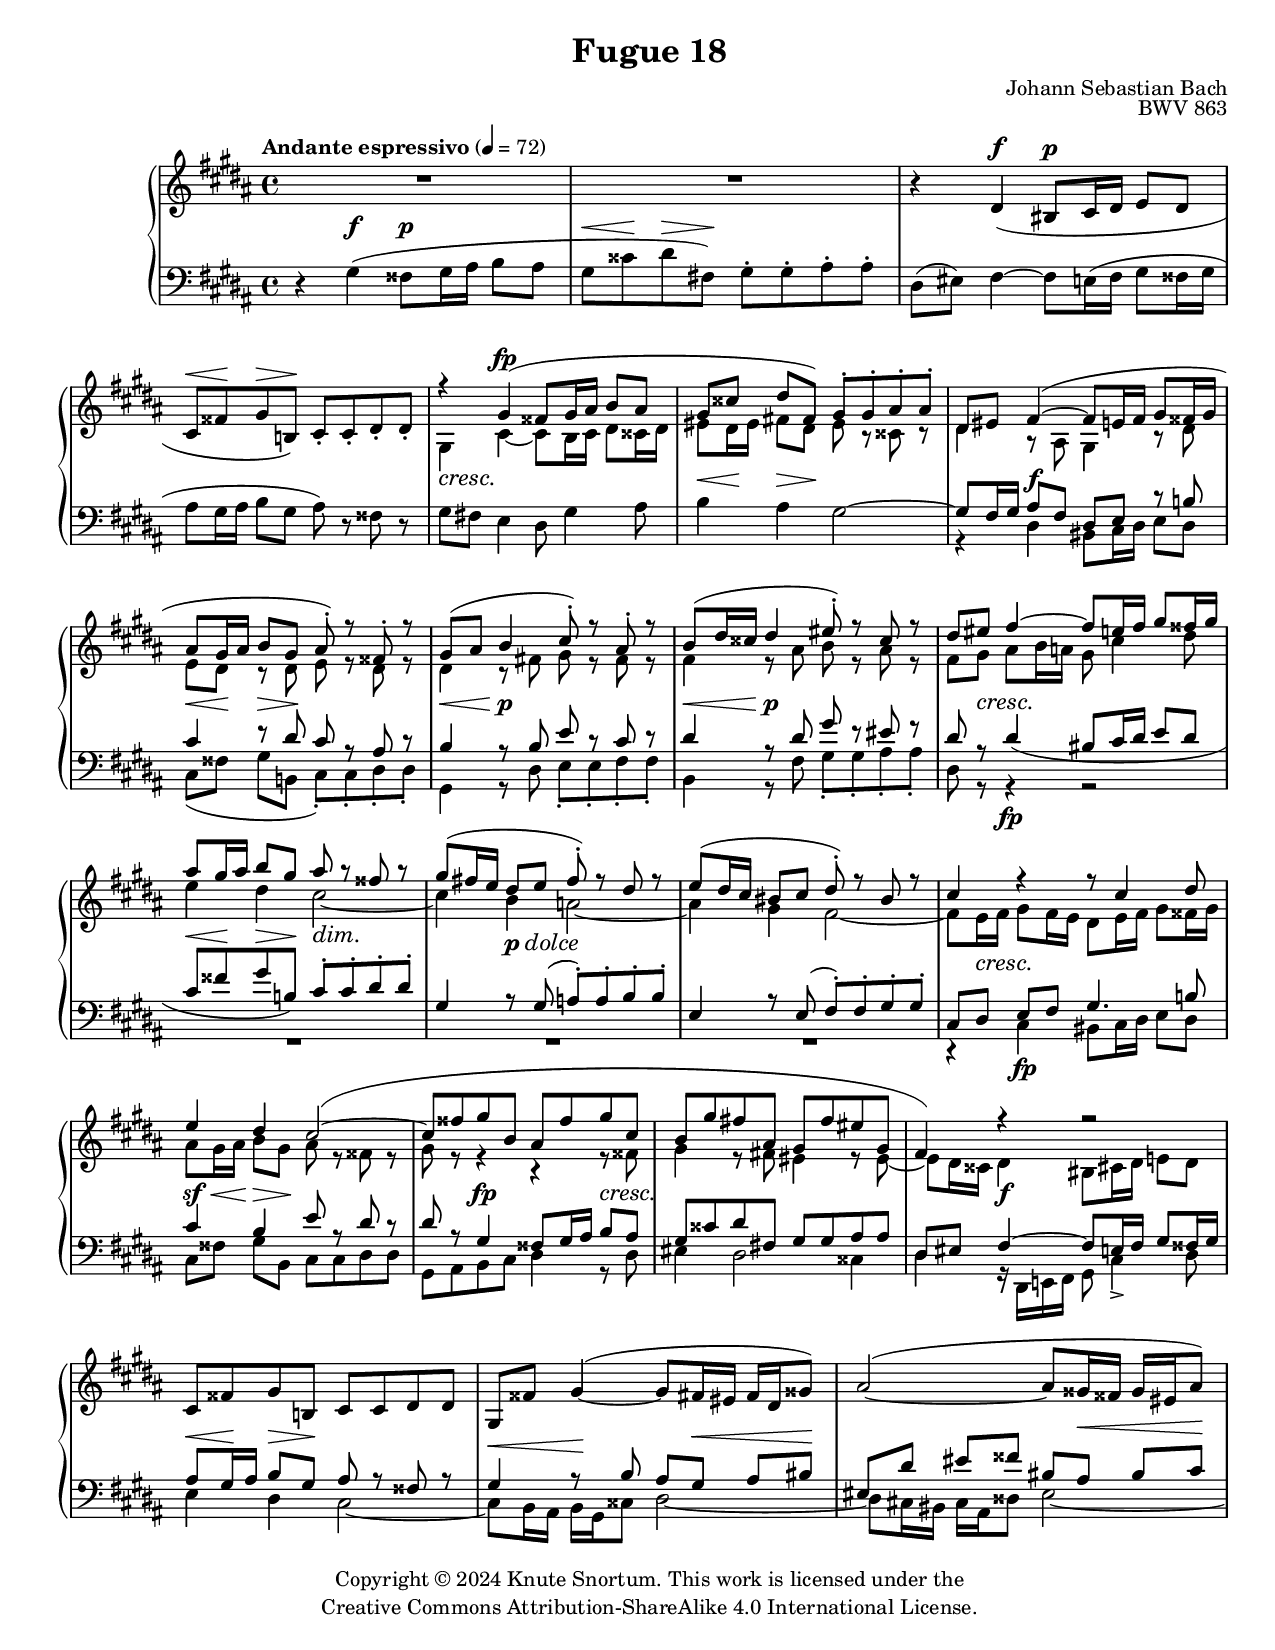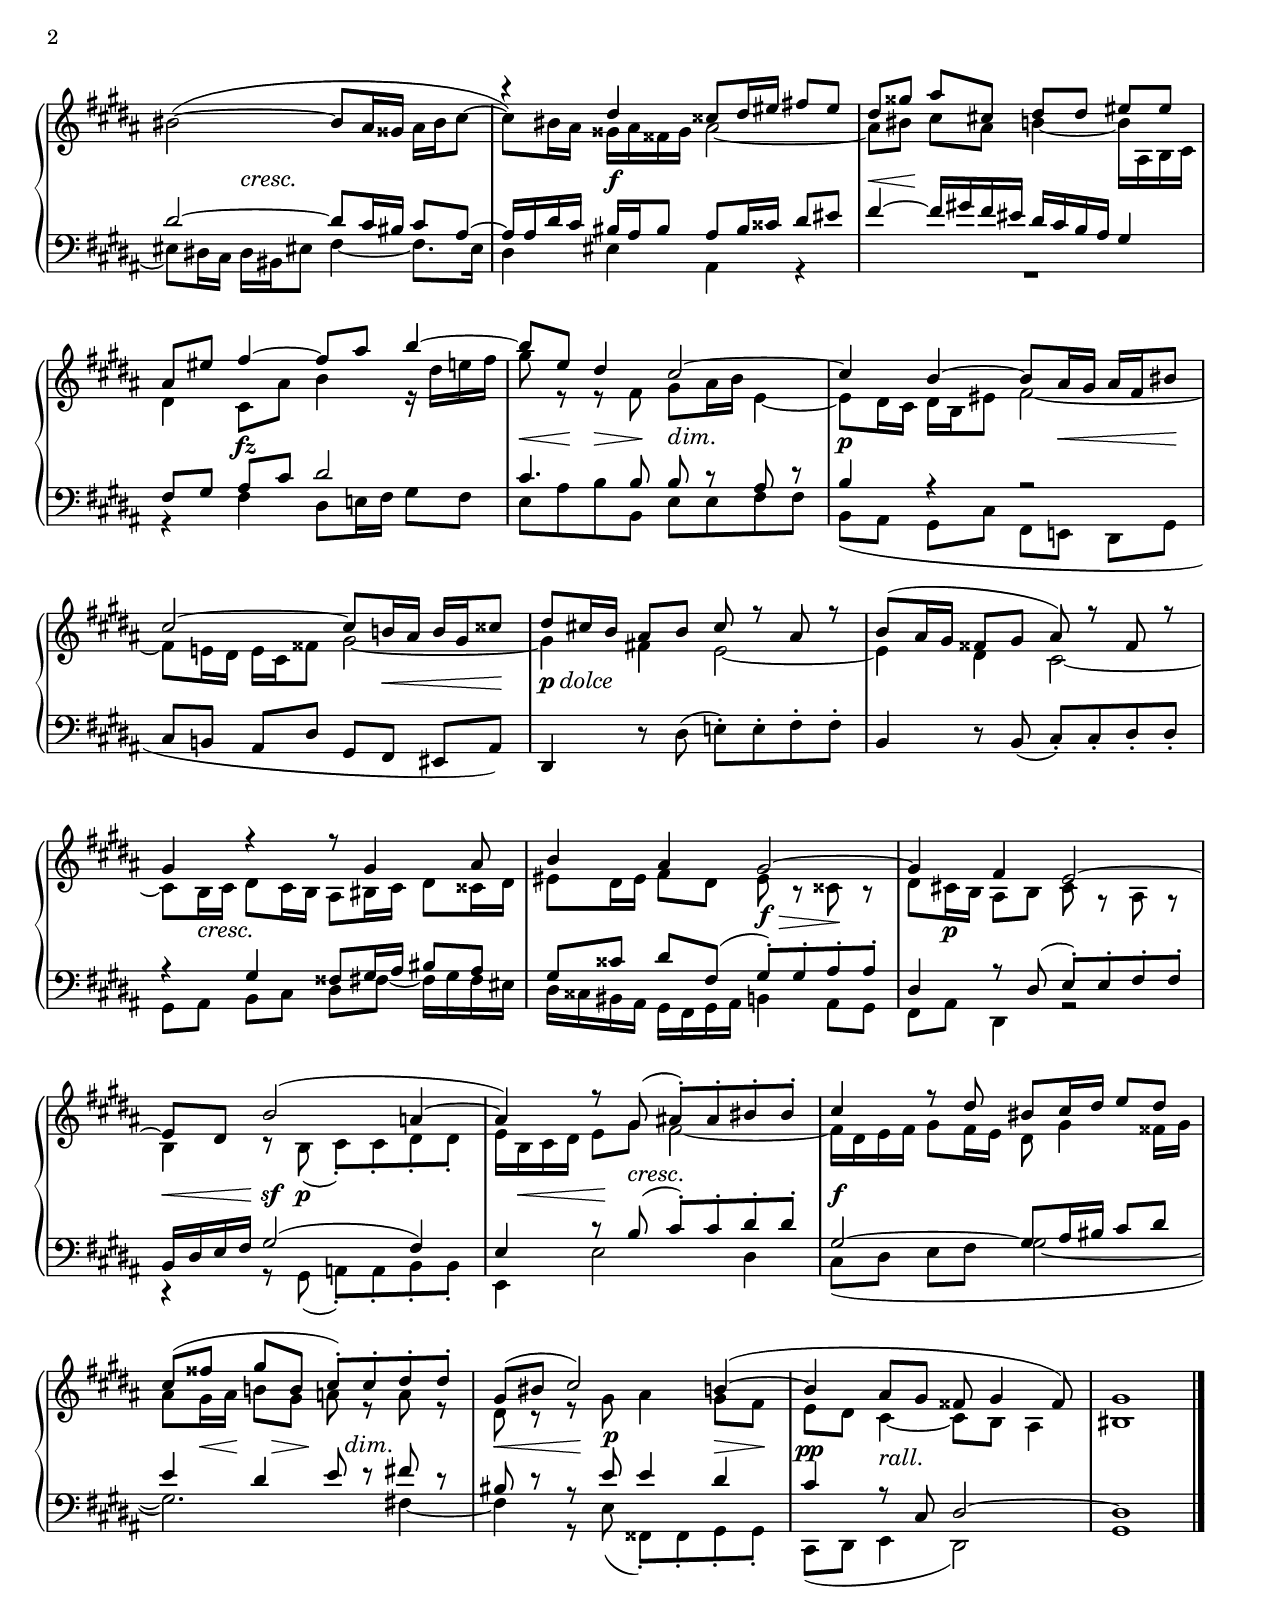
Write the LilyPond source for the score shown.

\version "2.24.0"

\include "includes/header-paper.ily"
%...+....1....+....2....+....3....+....4....+....5....+....6....+....7....+....

\version "2.24.0"
\language "english"

\include "global-variables.ily"

%%% Shapes and Positions %%%

slurShapeA = \shape #'((0 . -0.5) (0 . 0) (0 . 0) (0 . 0)) \etc
slurShapeB = \shape #'(
                        ((0 . 0) (0 . 0) (0 . 0) (0 . 0))
                        ((0.5 . 0) (0 . 0) (0 . 0) (0 . 0))
                        ) \etc
slurShapeC = \shape #'((0 . 2) (0 . 0) (0 . 0) (0 . 1)) \etc

%%% Music %%%

global = {
  \time 4/4
  \key gs \minor
  \set Staff.extraNatural = ##f
}

rightHandUpper = \relative {
  s1 * 4 |
  \voiceOne r4 gs'-\slurShapeA (^\fp  fss8 gs16 as b8 as |
  gs css ds[ fs,])  gs-. gs-. as-. as-. |
  ds,8 es fs4~(  fs8 e16 fs  gs8 fss16 gs |
  as8 gs16 as  b8 gs  as-.) r fss-. r |
  
  \barNumberCheck 9
  gs8( as b4  cs8-.) r as-. r |
  b8( ds16 css ds4  es8-.) r css r |
  ds8 es fs4~  fs8 e16 fs  gs8 fss16 gs |
  as8 gs16 as  b8 gs  as r fss r |
  gs8( fs!16 e  ds8 e  fs-.) r ds r |
  e8( ds16 cs  bs8 cs  ds-.) r bs r |
  cs4 r r8 cs4 ds8 |
  e4 ds  cs2~( |
  
  \barNumberCheck 17
  cs8 fss gs b,  as fss' gs cs, |
  b8 gs' fs! as,  gs fs' es gs, |
  fs4) r r2 |
  s1 * 4 |
  r4 ds'  css8 ds16 es  fs!8 es |
  
  \barNumberCheck 25
  ds8 gss as[ cs,!]  ds ds es[ es] |
  as,8 es' fs4~  fs8 as b4~ |
  b8 e, ds4  cs2~ |
  cs4 b~  b8 as16 gs  as fs bs8 |
  cs2~  cs8 b!16 as  b gs css8 |
  ds8 cs!16 b  as8 b  cs r as r |
  b8( as16 gs  fss8 gs  as) r fss r |
  gs4 r  r8 gs4 as8 |
  
  \barNumberCheck 33
  b4 as gs2~ |
  gs4 fs e2~ |
  e8 ds b'2( a4~ |
  a4) r8 gs(  as-.) as-. bs-. bs-. |
  cs4 r8 ds  bs cs16 ds  e8 ds |
  cs8( fss gs[ b,]  cs-.) cs-. ds-. ds-. |
  gs,8( bs cs2) b4~-\slurShapeC ( |
  b4 as8 gs  fss gs4 fss8) |
  gs1 |
  \bar "|."
}

rightHandLower = \relative {
  R1 * 2 |
  r4 ds'(^\f bs8^\p cs16 ds  e8 ds |
  cs8^\< fss\! gs^\> b,!)\!  cs-. cs-. ds-. ds-. |
  \voiceFour gs,4 cs4~  cs8 b16 cs  ds8 css16 ds |
  es8 ds16 es  fs!8 ds  es r css r |
  ds4 r8 as  gs4 r8 ds' |
  e8 ds r ds  e r ds r |
  
  \barNumberCheck 9
  ds4 r8 fs!  gs r fs r |
  fs4 r8 as  b r as r |
  fs8 gs  as b16 a gs8 cs4 ds8 |
  e4 ds cs2~ |
  cs4 b a2~ |
  a4 gs fs2~ |
  fs8 e16 fs  gs8 fs16 e  ds8 e16 fs  gs8 fss16 gs |
  as8 gs16 as  b8 gs  as r fss r |
  
  \barNumberCheck 17
  gs8 r r4 r4 r8 fss |
  gs4 r8 fs!  es4 r8 es~ |
  es ds16 css  ds4  bs8 cs16 ds  e8 ds |
  \oneVoice cs fss gs b,!  cs cs ds ds |
  gs,8 fss' gs4~^(  gs8 fs16 es  fs ds gss8) |
  as2~^(  as8 gss16 fss  gss es as8) |
  bs2~(  bs8 as16 gss  as bs cs8~ |
  \voiceFour cs8) bs16 as  gss as fss gss  as2~ |
  
  \barNumberCheck 25
  as8 bs cs[ as]  b4~ b16 as, b cs |
  ds4 cs8 as'  b4 r16 ds e fs |
  gs8 r r fs,  gs as16 b  e,4~ |
  e8 ds16 cs  ds b es8  fs2~ |
  fs8 e!16 ds  e cs fss8  gs2~ |
  gs4 fs! e2~ |
  e4 ds  cs2~ |
  cs8 b16 cs  ds8 cs16 b  as8 bs16 cs  ds8 css16 ds |
  
  \barNumberCheck 33
  es8 ds16 es  fs8 ds  es r css r |
  ds8 cs!16 b  as8 b  cs r as r |
  b4 r8 b(  cs-.) cs-. ds-. ds-. |
  e16 b cs ds  e8 gs fs2~ |
  fs16 ds e fs  gs8 fs16 e  ds8 gs4 fss16 gs |
  as8 gs16 as  b!8 gs  a r a r |
  ds,8 r r gs  as4 gs8 fs |
  e8 ds cs4~  cs8 b as4 |
  % bs in ScrC
  bs1 |
}

rightHand = {
  \global
  <<
    \new Voice \rightHandUpper
    \new Voice \rightHandLower
  >>
}

leftHandUpper = \relative {
  r4 gs4(  fss8 gs16 as  b8 as |
  gs8 css ds fs,!)  gs8-. gs-. as-. as-. |
  ds,8( es) fs4~  fs8 e16( fs  gs8 fss16 gs |
  as8 gs16 as b8 gs  as) r fss r |
  gs8 fs! e4  ds8 gs4 as8 |
  b4 as gs2~ |
  \voiceThree gs8 fs16 gs  as8 fs  ds e r b'! |
  cs4 r8 ds  cs r as r |
  
  \barNumberCheck 9 
  b4 r8 b  e r cs r |
  ds4 r8 ds  gs r es r |
  ds8 r8 ds4_(  bs8 cs16 ds e8 ds |
  cs8 fss gs b,!)  cs-. cs-. ds-. ds-. |
  gs,4 r8 gs(  a-.) a-. b-. b-. |
  e,4 r8 e(  fs-.) fs-. gs-. gs-. |
  cs,8 ds e[ fs]  gs4. b!8 |
  cs4 b  e8 r ds r |
  
  \barNumberCheck 17
  ds8 r gs,4  fss8 gs16 as  b8 as |
  gs8 css ds fs,!  gs gs as as |
  ds,8 es  fs4~  fs8 e16 fs  gs8 fss16 gs |
  as8 gs16 as  b8 gs  as r fss r |
  gs4 r8 b  as gs as[ bs] |
  es,8 ds'  es[ fss]  bs, as bs[ cs] |
  ds2~  ds8 cs16 bs  cs8 as~ |
  as16 as ds cs  bs as bs8  as bs16 css  ds8 es |
  
  \barNumberCheck 25
  fs4~  fs16 gs! fs es  ds cs b as  gs4 |
  fs8 gs as[ cs]  ds2 |
  cs4. b8  b r as r |
  b4 r r2 |
  s1 * 3 |
  r4 gs  fss8 gs16 as  bs8 as |
  
  \barNumberCheck 33
  gs8 css ds[ fs,](  gs-.) gs-. as-. as-. |
  ds,4 r8 ds(  e-.) e-. fs-. fs-. |
  b,16 ds e fs  gs2( fs4) |
  e4 r8 b'(  cs-.) cs-. ds-. ds-. |
  gs,2~  gs8 as16 bs  cs8 ds |
  e4  ds  e8 r fs! r |
  bs,8 r r e e4 ds |
  cs4 r8 cs,  ds2~ |
  ds1 |
}

leftHandLower = \relative {
  s1 * 6 |
  \voiceTwo r4 ds  bs8 cs16 ds  e8 ds |
  cs8( fss gs[ b,!]  cs-.) cs-. ds-. ds-. |
  
  \barNumberCheck 9
  gs,4 r8 ds'  e-. e-. fs-. fs-. |
  b,4 r8 fs'  gs-. gs-. as-. as-. |
  ds,8 r r4\fp r2 |
  R1 * 3 |
  r4 cs\fp  bs8 cs16 ds  e8 ds |
  cs8 fss gs[ b,]  cs cs ds ds |
  
  \barNumberCheck 17
  gs,8 as b cs  ds4 r8 ds |
  es4 ds2 css4 |
  ds4  r16 ds, e! fs  gs8 cs4-> ds8 |
  e4 ds cs2~ |
  cs8 b16 as  b gs css8  ds2~ |
  ds8 cs!16 bs  cs as dss8  es2~ |
  es8 ds!16 cs  ds bs es8  fs4~ fs8. es16 |
  ds4 es as, r |
  
  \barNumberCheck 25
  R1 |
  r4 fs'  ds8 e!16 fs  gs8 fs |
  e8 as b b,  e e fs fs |
  b,8-\slurShapeB ( as gs[ cs]  fs, e! ds[ gs] |
  \oneVoice cs8 b! as[ ds]  gs, fs es[ as]) |
  ds,4 r8 ds'(  e!-.) e-. fs-. fs-. |
  b,4 r8 b(  cs-.) cs-. ds-. ds-. |
  \voiceTwo gs,8 as b[ cs]  ds fs!~  fs16 gs fs es |
  
  \barNumberCheck 33
  ds16 css bs as  gs fs gs as  b4 as8 gs |
  fs8 as ds,4  r2 |
  r4 r8 gs(  a-.) a-. b-. b-. |
  e,4 e'2 ds4 |
  cs8( ds e[ fs]  gs2~ |
  gs2.) fs!4~ |
  fs4 r8 e(  fss,-.) fss-. gs-. gs-. |
  cs,8( ds e4  ds2) |
  gs1 |
}

leftHand = {
  \global
  \clef bass
  <<
    \new Voice \leftHandUpper
    \new Voice \leftHandLower
  >>
}

dynamics = {
  \override TextScript.Y-offset = -0.5
  \override DynamicTextSpanner.style = #'none
  s4 s\f s2\p |
  s8\< s\! s\> s\! s2 |
  s1 * 2 |
  s1\cresc |
  s8\< s\! s\> s\! s2 |
  s4 s2.\f |
  s8\< s\! s\> s\! s2 |
  
  \barNumberCheck 9
  s4\< s2.\p |
  s4\< s2.\p |
  s8 s\cresc s2. |
  s8\< s\! s\> s\! s2\dim |
  s4 \tag layout { s2.\!-\tweak Y-offset -1.5 ^\pDolce } \tag midi { s2.\p } |
  s1 |
  s8 s-\tweak Y-offset -3 \cresc s2. |
  s8.\sf\< s16\! s8\> s\! s2 |
  
  \barNumberCheck 17
  s4 s2\fp s4\cresc |
  s1 |
  s4 s2.\f |
  s8\< s\! s\> s\! s2 |
  s4-\tweak Y-offset -1 \< s\! s8 s4\< s8\! |
  s2 s8 s4-\tweak Y-offset 1 \< s8\! |
  s4 s2.\cresc |
  s4 s2.\f |
  
  \barNumberCheck 25
  s8.\< s16\! s2. |
  s4 s2.-\tweak Y-offset -1.5 \fz |
  s8\< s\! s\> s\! s2\dim |
  s2-\tweak Y-offset -1 \p s8 s4\< s8\! |
  s2 s8 s4\< s8\! |
  \tag layout { s1^\pDolce } \tag midi { s1\p } |
  s1 |
  s8 s\cresc s2. |
  
  \barNumberCheck 33
  s2 s4-\tweak Y-offset 1 \f-\tweak Y-offset 1 \> s\! |
  s8 s\p s2. |
  s4\< s8\sf s\p s2 |
  s16 s8.\< s8\! s-\tweak Y-offset 2 \cresc s2 |
  s1\f |
  s8 s16\< s\! s s8\> s16\! s16 s\dim s4. |
  s4\< s8\! s-\tweak Y-offset 0.5 \p s4 s8\> s\! |
  s4-\tweak Y-offset -1 \pp s2.-\tweak Y-offset -2 ^\rall |
  s1 |
}

tempi = {
  % The metronome marking of 8 = 108 is too slow for andante
  \tempo "Andante espressivo" 4 = 72
  s1 * 39 |
  \set Score.tempoHideNote = ##t
  s4 \tempo 4 = 66 s \tempo 4 = 60 s \tempo 4 = 56 s |
  \tempo 4 = 50
  s1 |
}

forceBreaks = {
  % page 1
  \repeat unfold 2 { s1\noBreak } s1\break\noPageBreak
  \repeat unfold 3 { s1\noBreak } s1\break\noPageBreak
  \repeat unfold 3 { s1\noBreak } s1\break\noPageBreak
  \repeat unfold 3 { s1\noBreak } s1\break\noPageBreak
  \repeat unfold 3 { s1\noBreak } s1\break\noPageBreak
  \repeat unfold 2 { s1\noBreak } s1\pageBreak
  
  % page 2
  \repeat unfold 2 { s1\noBreak } s1\break\noPageBreak
  \repeat unfold 2 { s1\noBreak } s1\break\noPageBreak
  \repeat unfold 2 { s1\noBreak } s1\break\noPageBreak
  \repeat unfold 2 { s1\noBreak } s1\break\noPageBreak
  \repeat unfold 2 { s1\noBreak } s1\break\noPageBreak
}

fugueEighteenNotes =
\score {
  \header {
    title = "Fugue 18"
  }
  \keepWithTag layout  
  \new PianoStaff \with {
    \override StaffGrouper.staff-staff-spacing = 
      #'((basic-distance . 10)
         (padding . 1))
  } <<
    \new Staff = "upper" \rightHand
    \new Dynamics \dynamics
    \new Staff = "lower" \leftHand
    \new Dynamics \tempi
    \new Devnull \forceBreaks
  >>
  \layout {
    \context {
      \Score
      \override Stem.details.beamed-lengths = #'(3.5 3.9)
    }
  }
}

\include "articulate.ly"

fugueEighteenMidi =
\book {
  \bookOutputName "fugue-18-bwv-863"
  \score {
    \keepWithTag midi
    \articulate <<
      \new Staff = "upper" << \rightHand \dynamics \tempi >>
      \new Staff = "lower" << \leftHand \dynamics \tempi >>
    >>
    \midi {}
  }
}


\header {
  title = "Fugue 18"
  composer = "Johann Sebastian Bach"
  opus = "BWV 863"
}
  
\paper {
  print-all-headers = ##f
} 
 
\fugueEighteenNotes
\fugueEighteenMidi